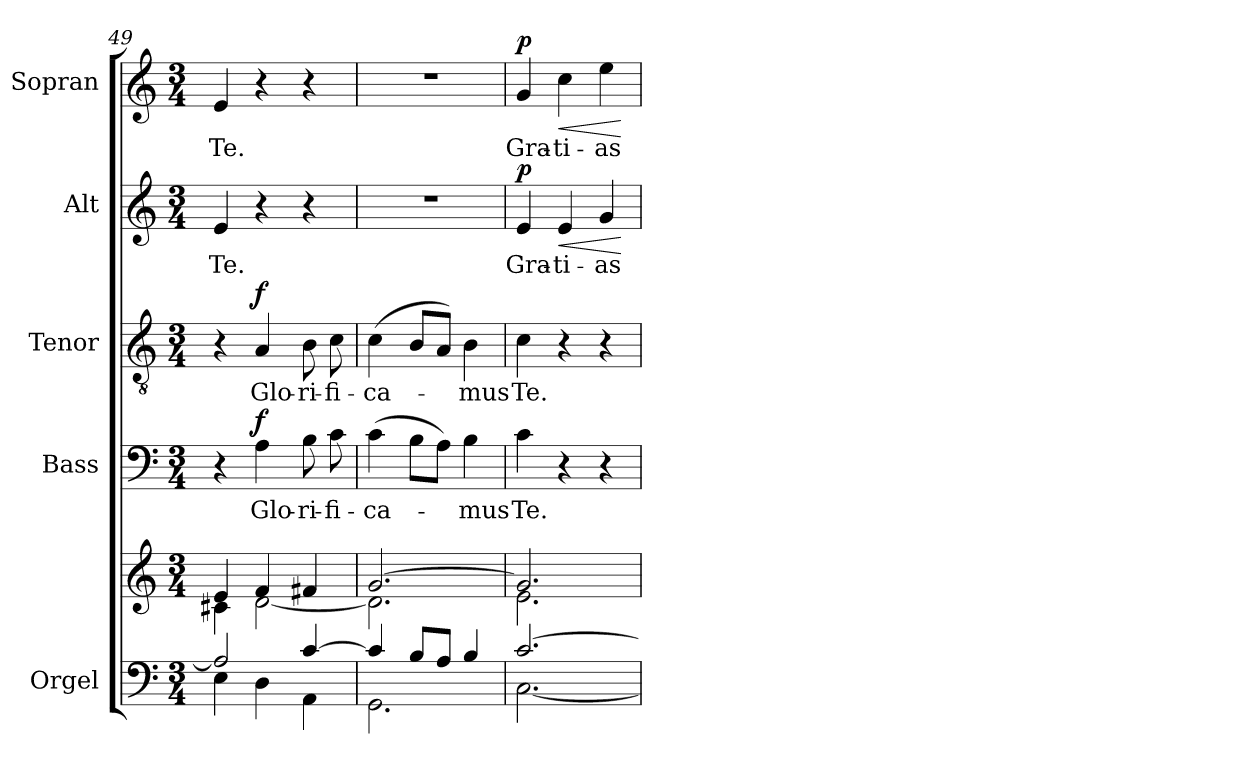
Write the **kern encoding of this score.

**kern	**kern	**kern	**text	**dynam	**kern	**text	**dynam	**kern	**text	**dynam	**kern	**text	**dynam
*part5	*part5	*part4	*part4	*part4	*part3	*part3	*part3	*part2	*part2	*part2	*part1	*part1	*part1
*staff6	*staff5	*staff4	*staff4	*staff4	*staff3	*staff3	*staff3	*staff2	*staff2	*staff2	*staff1	*staff1	*staff1
*I"Orgel	*	*I"Bass	*	*	*I"Tenor	*	*	*I"Alt	*	*	*I"Sopran	*	*
*I'Org.	*	*I'B.	*	*	*I'T.	*	*	*I'A.	*	*	*I'S.	*	*
*clefF4	*clefG2	*clefF4	*	*	*clefGv2	*	*	*clefG2	*	*	*clefG2	*	*
*k[]	*k[]	*k[]	*	*	*k[]	*	*	*k[]	*	*	*k[]	*	*
*C:	*C:	*C:	*	*	*C:	*	*	*C:	*	*	*C:	*	*
*M3/4	*M3/4	*M3/4	*	*	*M3/4	*	*	*M3/4	*	*	*M3/4	*	*
=49	=49	=49	=49	=49	=49	=49	=49	=49	=49	=49	=49	=49	=49
*^	*^	*	*	*	*	*	*	*	*	*	*	*	*
!	!	!	!	!	!	!	!	!	!	!	!LO:LY:b	!	!	!LO:LY:b	!
2A/]	4E\	4e/	4c#X\	4r	.	.	4r	.	.	4e/	Te.	.	4e/	Te.	.
!	!	!	!	!	!LO:LY:b	!LO:DY:a	!	!LO:LY:b	!LO:DY:a	!	!	!	!	!	!
.	4D\	4f/	[<2d\	4A\	Glo-	f	4A/	Glo-	f	4r	.	.	4r	.	.
!	!	!	!	!	!LO:LY:b	!	!	!LO:LY:b	!	!	!	!	!	!	!
[>4c/	4AA\	4f#X/	.	8B\	-ri-	.	8B\	-ri-	.	4r	.	.	4r	.	.
!	!	!	!	!	!LO:LY:b	!	!	!LO:LY:b	!	!	!	!	!	!	!
.	.	.	.	8c\	-fi-	.	8c\	-fi-	.	.	.	.	.	.	.
=50	=50	=50	=50	=50	=50	=50	=50	=50	=50	=50	=50	=50	=50	=50	=50
!	!	!	!	!	!LO:LY:b	!	!	!LO:LY:b	!	!	!	!	!	!	!
4c/]	2.GG\	[>2.g/	2.d\]	(>4c\	-ca-	.	(>4c\	-ca-	.	2.r	.	.	2.r	.	.
8B/L	.	.	.	8B\L	.	.	8B/L	.	.	.	.	.	.	.	.
8A/J	.	.	.	8A\J)	.	.	8A/J)	.	.	.	.	.	.	.	.
!	!	!	!	!	!LO:LY:b	!	!	!LO:LY:b	!	!	!	!	!	!	!
4B/	.	.	.	4B\	-mus	.	4B\	-mus	.	.	.	.	.	.	.
=51	=51	=51	=51	=51	=51	=51	=51	=51	=51	=51	=51	=51	=51	=51	=51
!	!	!	!	!	!LO:LY:b	!	!	!LO:LY:b	!	!	!LO:LY:b	!LO:DY:a	!	!LO:LY:b	!LO:DY:a
[>2.c/	[<2.C\	2.g/]	2.e\	4c\	Te.	.	4c\	Te.	.	4e/	Gra-	p	4g/	Gra-	p
!	!	!	!	!	!	!	!	!	!	!	!LO:LY:b	!LO:HP:b	!	!LO:LY:b	!LO:HP:b
.	.	.	.	4r	.	.	4r	.	.	4e/	-ti-	<	4cc\	-ti-	<
!	!	!	!	!	!	!	!	!	!	!	!LO:LY:b	!	!	!LO:LY:b	!
.	.	.	.	4r	.	.	4r	.	.	4g/	-as	.	4ee\	-as	.
*v	*v	*	*	*	*	*	*	*	*	*	*	*	*	*	*
*	*v	*v	*	*	*	*	*	*	*	*	*	*	*	*
.	.	.	.	.	.	.	.	.	.	[	.	.	[
=	=	=	=	=	=	=	=	=	=	=	=	=	=
*-	*-	*-	*-	*-	*-	*-	*-	*-	*-	*-	*-	*-	*-
